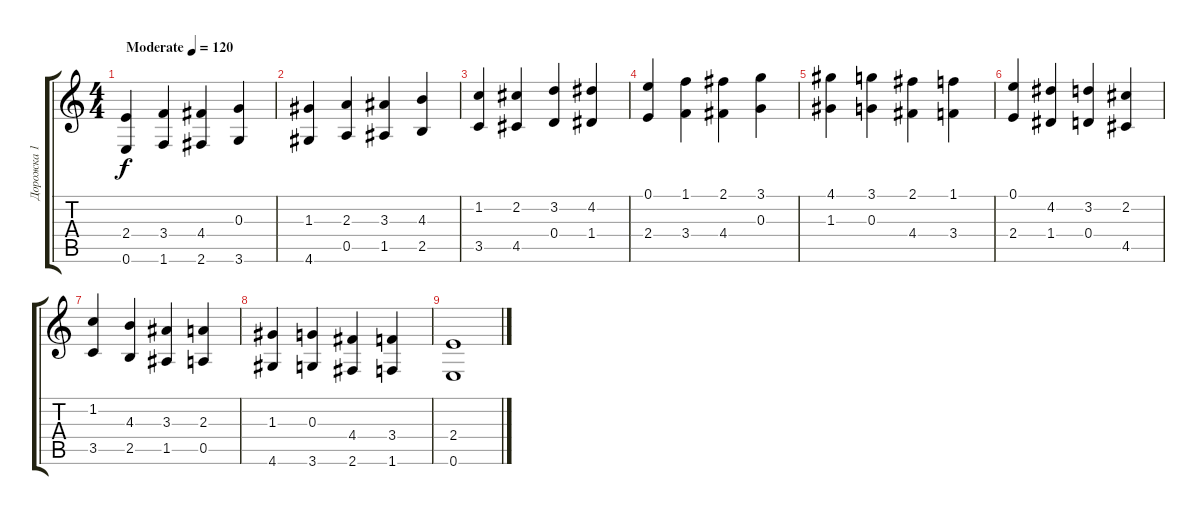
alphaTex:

\track ("Дорожка 1" "Дорожка 1") {instrument acousticguitarsteel}
\staff {score tabs}
\tuning (E4 B3 G3 D3 A2 E2) {hide}
\ts (4 4)
\tempo (120 "Moderate")
\clef g2
\ks c
(2.4 0.6).4{dy f instrument acousticguitarsteel} (3.4 1.6).4 (4.4 2.6).4 (0.3 3.6).4 |
(1.3 4.6).4 (2.3 0.5).4 (3.3 1.5).4 (4.3 2.5).4 |
(1.2 3.5).4 (2.2 4.5).4 (3.2 0.4).4 (4.2 1.4).4 |
(0.1 2.4).4 (1.1 3.4).4 (2.1 4.4).4 (3.1 0.3).4 |
(4.1 1.3).4 (3.1 0.3).4 (2.1 4.4).4 (1.1 3.4).4 |
(0.1 2.4).4 (4.2 1.4).4 (3.2 0.4).4 (2.2 4.5).4 |
(1.2 3.5).4 (4.3 2.5).4 (3.3 1.5).4 (2.3 0.5).4 |
(1.3 4.6).4 (0.3 3.6).4 (4.4 2.6).4 (3.4 1.6).4 |
(2.4 0.6).1
